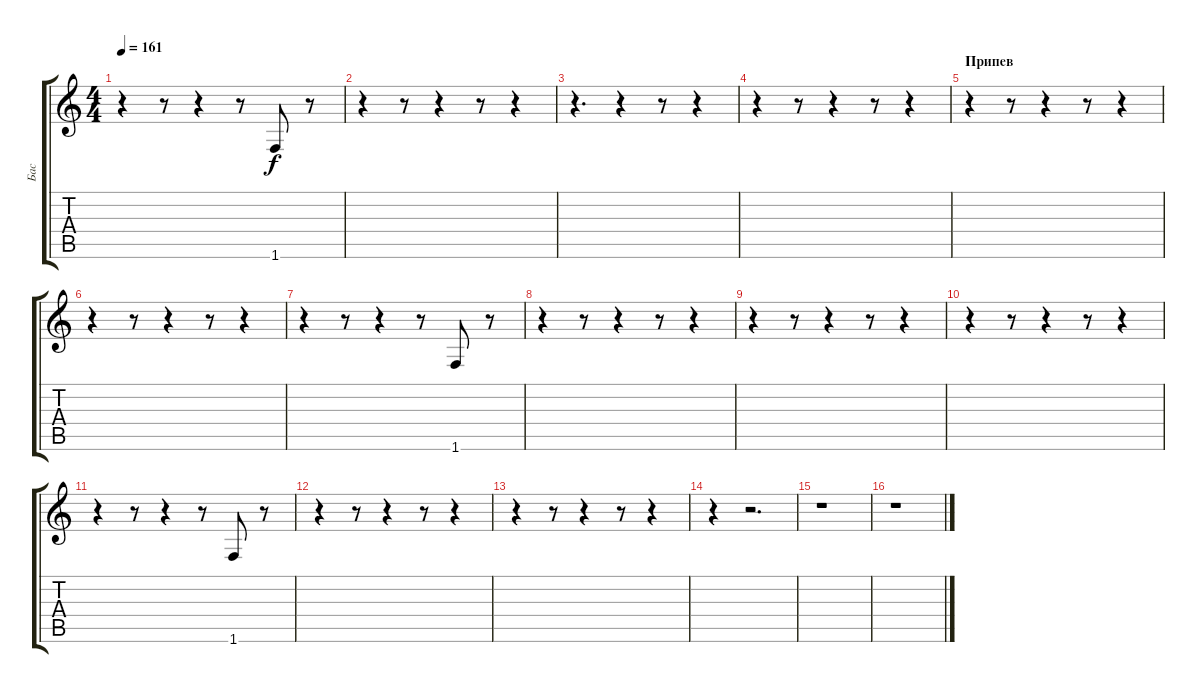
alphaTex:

\track ("Бас" "Бас") {instrument electricbassfinger}
\staff {score tabs}
\tuning (E4 B3 G3 D3 A2 E2) {hide}
\ts (4 4)
\tempo 161
\clef g2
\ks c
r.4{dy f} r.8 r.4 r.8 1.6.8 r.8 |
r.4 r.8 r.4 r.8 r.4 |
r.4{d} r.4 r.8 r.4 |
r.4 r.8 r.4 r.8 r.4 |
\section ("" "Припев")
r.4 r.8 r.4 r.8 r.4 |
r.4 r.8 r.4 r.8 r.4 |
r.4 r.8 r.4 r.8 1.6.8 r.8 |
r.4 r.8 r.4 r.8 r.4 |
r.4 r.8 r.4 r.8 r.4 |
r.4 r.8 r.4 r.8 r.4 |
r.4 r.8 r.4 r.8 1.6.8 r.8 |
r.4 r.8 r.4 r.8 r.4 |
r.4 r.8 r.4 r.8 r.4 |
r.4 r.2{d} |
r.1 |
r.1
